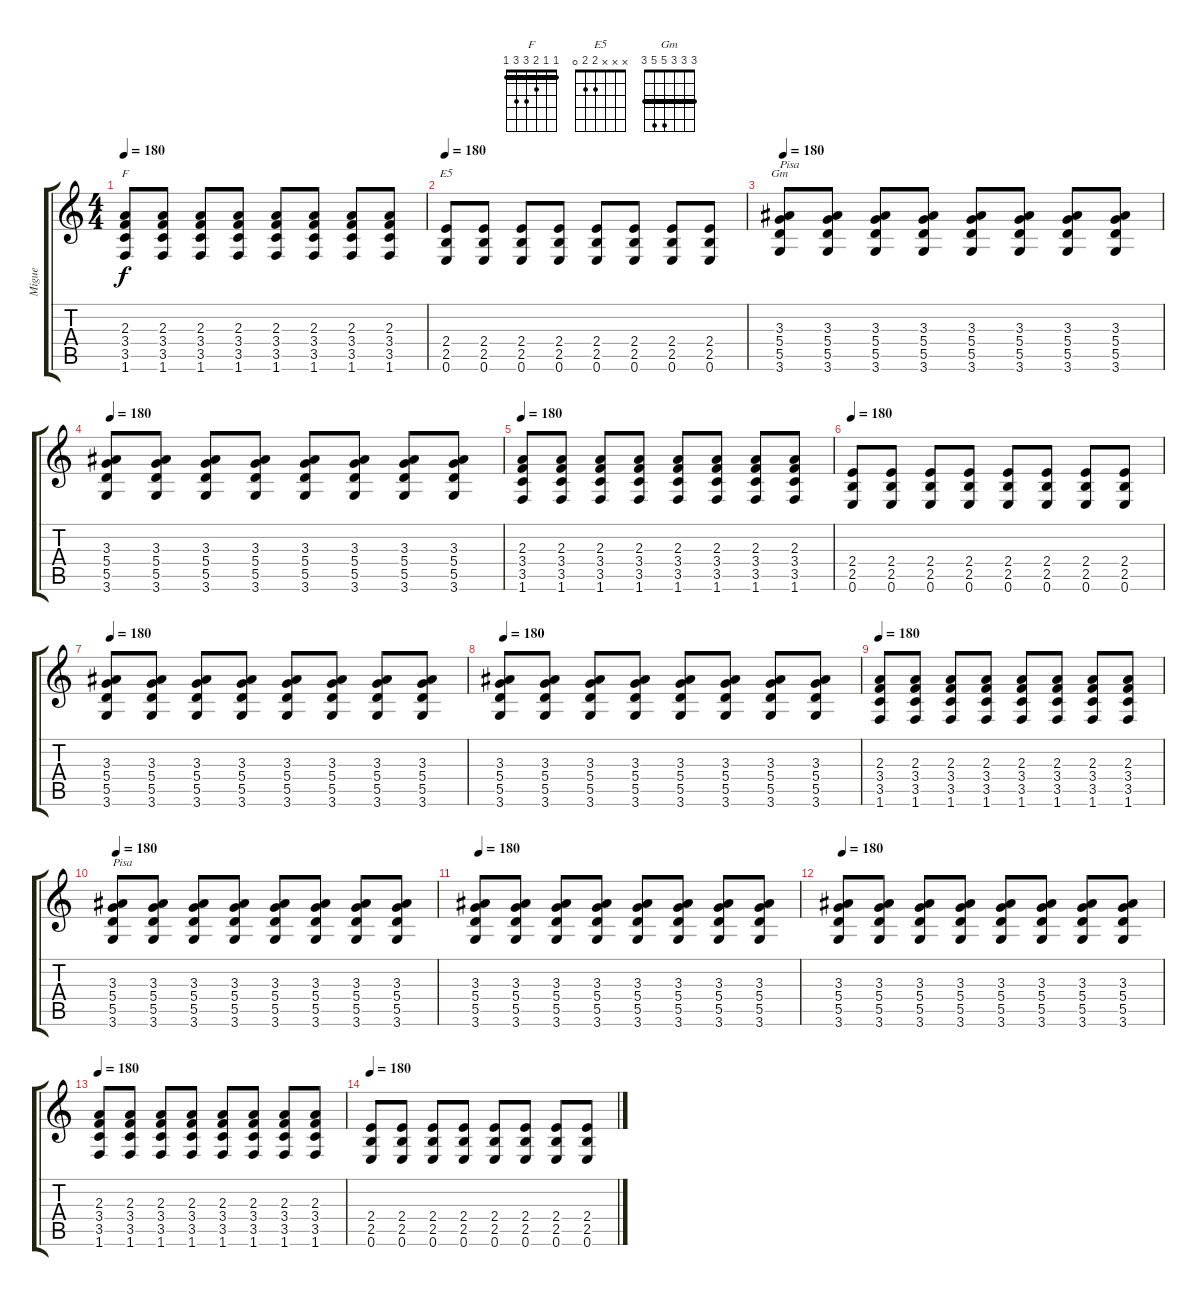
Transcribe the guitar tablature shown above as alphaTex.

\track ("Migue " "Migue ") {instrument acousticguitarnylon}
\staff {score tabs}
\tuning (E4 B3 G3 D3 A2 E2) {hide}
\chord ("F" 1 1 2 3 3 1) {barre 1}
\chord ("E5" x x x 2 2 0)
\chord ("Gm" 3 3 3 5 5 3) {barre 3}
\ts (4 4)
\tempo 180
\clef g2
\ks c
(2.3 3.4 3.5 1.6).8{ch "F" dy f} (2.3 3.4 3.5 1.6).8 (2.3 3.4 3.5 1.6).8 (2.3 3.4 3.5 1.6).8 (2.3 3.4 3.5 1.6).8 (2.3 3.4 3.5 1.6).8 (2.3 3.4 3.5 1.6).8 (2.3 3.4 3.5 1.6).8 |
\tempo 180
(2.4 2.5 0.6).8{ch "E5"} (2.4 2.5 0.6).8 (2.4 2.5 0.6).8 (2.4 2.5 0.6).8 (2.4 2.5 0.6).8 (2.4 2.5 0.6).8 (2.4 2.5 0.6).8 (2.4 2.5 0.6).8 |
\tempo 180
(3.3 5.4 5.5 3.6).8{ch "Gm" txt "Pisa" instrument distortionguitar} (3.3 5.4 5.5 3.6).8 (3.3 5.4 5.5 3.6).8 (3.3 5.4 5.5 3.6).8 (3.3 5.4 5.5 3.6).8 (3.3 5.4 5.5 3.6).8 (3.3 5.4 5.5 3.6).8 (3.3 5.4 5.5 3.6).8 |
\tempo 180
(3.3 5.4 5.5 3.6).8 (3.3 5.4 5.5 3.6).8 (3.3 5.4 5.5 3.6).8 (3.3 5.4 5.5 3.6).8 (3.3 5.4 5.5 3.6).8 (3.3 5.4 5.5 3.6).8 (3.3 5.4 5.5 3.6).8 (3.3 5.4 5.5 3.6).8 |
\tempo 180
(2.3 3.4 3.5 1.6).8 (2.3 3.4 3.5 1.6).8 (2.3 3.4 3.5 1.6).8 (2.3 3.4 3.5 1.6).8 (2.3 3.4 3.5 1.6).8 (2.3 3.4 3.5 1.6).8 (2.3 3.4 3.5 1.6).8 (2.3 3.4 3.5 1.6).8 |
\tempo 180
(2.4 2.5 0.6).8 (2.4 2.5 0.6).8 (2.4 2.5 0.6).8 (2.4 2.5 0.6).8 (2.4 2.5 0.6).8 (2.4 2.5 0.6).8 (2.4 2.5 0.6).8 (2.4 2.5 0.6).8 |
\tempo 180
(3.3 5.4 5.5 3.6).8 (3.3 5.4 5.5 3.6).8 (3.3 5.4 5.5 3.6).8 (3.3 5.4 5.5 3.6).8 (3.3 5.4 5.5 3.6).8 (3.3 5.4 5.5 3.6).8 (3.3 5.4 5.5 3.6).8 (3.3 5.4 5.5 3.6).8 |
\tempo 180
(3.3 5.4 5.5 3.6).8 (3.3 5.4 5.5 3.6).8 (3.3 5.4 5.5 3.6).8 (3.3 5.4 5.5 3.6).8 (3.3 5.4 5.5 3.6).8 (3.3 5.4 5.5 3.6).8 (3.3 5.4 5.5 3.6).8 (3.3 5.4 5.5 3.6).8 |
\tempo 180
(2.3 3.4 3.5 1.6).8 (2.3 3.4 3.5 1.6).8 (2.3 3.4 3.5 1.6).8 (2.3 3.4 3.5 1.6).8 (2.3 3.4 3.5 1.6).8 (2.3 3.4 3.5 1.6).8 (2.3 3.4 3.5 1.6).8 (2.3 3.4 3.5 1.6).8 |
\tempo 180
(3.3 5.4 5.5 3.6).8{txt "Pisa" instrument distortionguitar} (3.3 5.4 5.5 3.6).8 (3.3 5.4 5.5 3.6).8 (3.3 5.4 5.5 3.6).8 (3.3 5.4 5.5 3.6).8 (3.3 5.4 5.5 3.6).8 (3.3 5.4 5.5 3.6).8 (3.3 5.4 5.5 3.6).8 |
\tempo 180
(3.3 5.4 5.5 3.6).8 (3.3 5.4 5.5 3.6).8 (3.3 5.4 5.5 3.6).8 (3.3 5.4 5.5 3.6).8 (3.3 5.4 5.5 3.6).8 (3.3 5.4 5.5 3.6).8 (3.3 5.4 5.5 3.6).8 (3.3 5.4 5.5 3.6).8 |
\tempo 180
(3.3 5.4 5.5 3.6).8 (3.3 5.4 5.5 3.6).8 (3.3 5.4 5.5 3.6).8 (3.3 5.4 5.5 3.6).8 (3.3 5.4 5.5 3.6).8 (3.3 5.4 5.5 3.6).8 (3.3 5.4 5.5 3.6).8 (3.3 5.4 5.5 3.6).8 |
\tempo 180
(2.3 3.4 3.5 1.6).8 (2.3 3.4 3.5 1.6).8 (2.3 3.4 3.5 1.6).8 (2.3 3.4 3.5 1.6).8 (2.3 3.4 3.5 1.6).8 (2.3 3.4 3.5 1.6).8 (2.3 3.4 3.5 1.6).8 (2.3 3.4 3.5 1.6).8 |
\tempo 180
(2.4 2.5 0.6).8 (2.4 2.5 0.6).8 (2.4 2.5 0.6).8 (2.4 2.5 0.6).8 (2.4 2.5 0.6).8 (2.4 2.5 0.6).8 (2.4 2.5 0.6).8 (2.4 2.5 0.6).8
